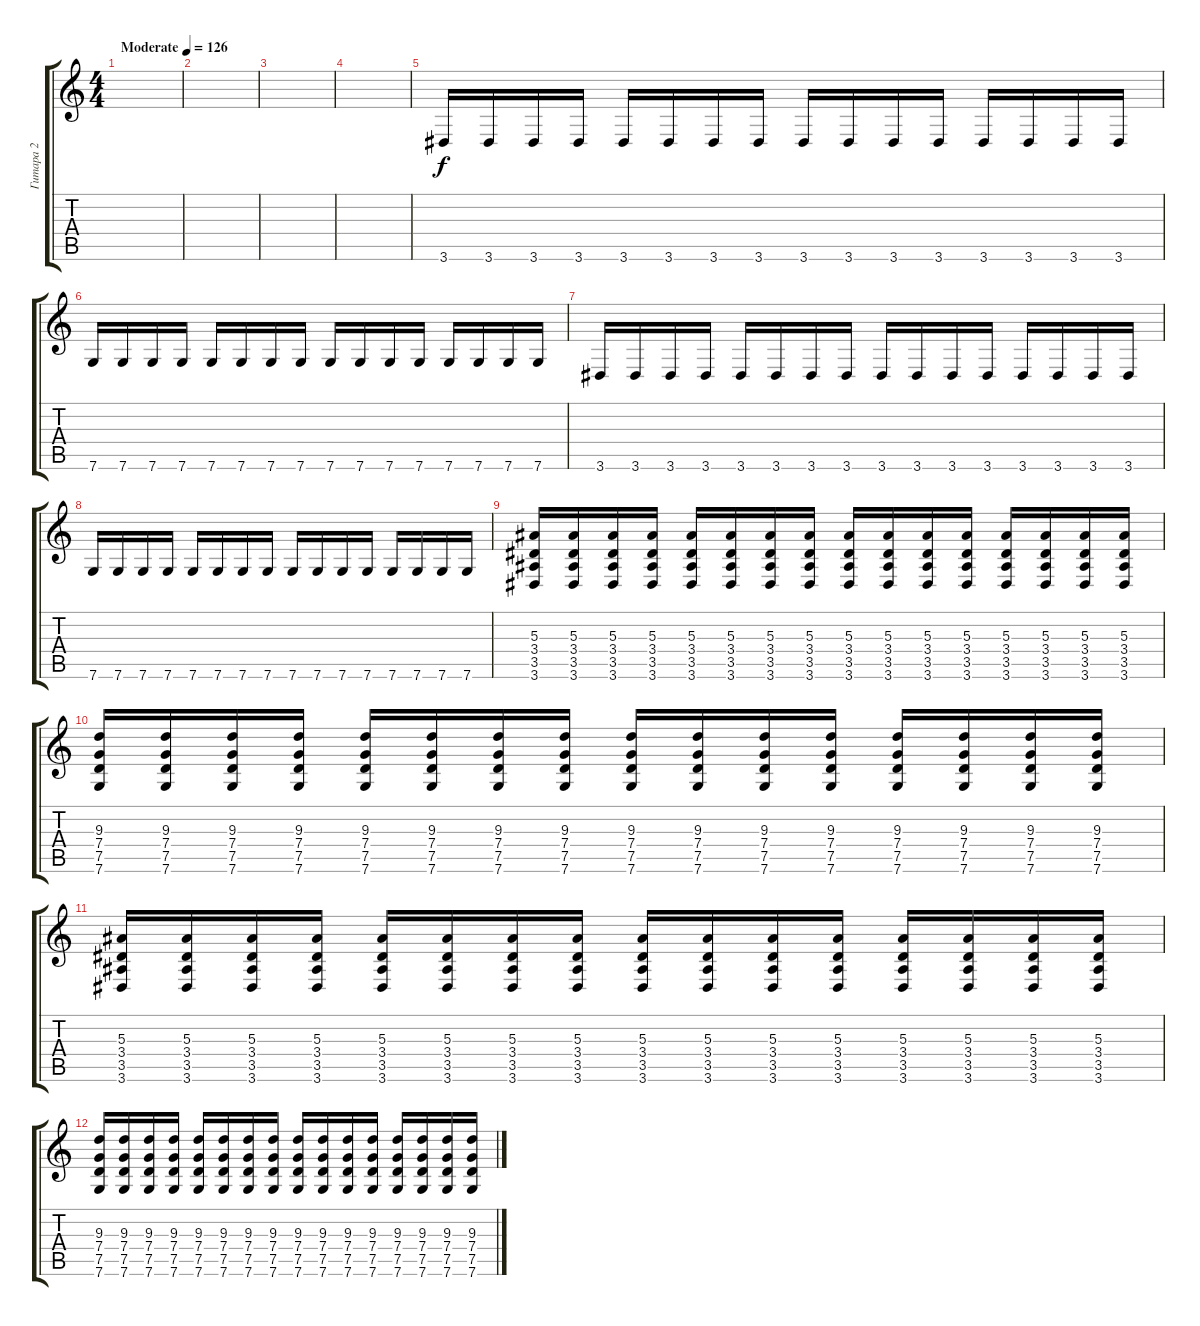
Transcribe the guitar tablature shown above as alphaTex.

\track ("Гитара 2" "Гитара 2") {instrument overdrivenguitar}
\staff {score tabs}
\tuning (D4 A3 F3 C3 G2 C2) {hide}
\ts (4 4)
\tempo (126 "Moderate")
\clef g2
\ks c
|
|
|
|
3.6.16 3.6.16 3.6.16 3.6.16 3.6.16 3.6.16 3.6.16 3.6.16 3.6.16 3.6.16 3.6.16 3.6.16 3.6.16 3.6.16 3.6.16 3.6.16 |
7.6.16 7.6.16 7.6.16 7.6.16 7.6.16 7.6.16 7.6.16 7.6.16 7.6.16 7.6.16 7.6.16 7.6.16 7.6.16 7.6.16 7.6.16 7.6.16 |
3.6.16 3.6.16 3.6.16 3.6.16 3.6.16 3.6.16 3.6.16 3.6.16 3.6.16 3.6.16 3.6.16 3.6.16 3.6.16 3.6.16 3.6.16 3.6.16 |
7.6.16 7.6.16 7.6.16 7.6.16 7.6.16 7.6.16 7.6.16 7.6.16 7.6.16 7.6.16 7.6.16 7.6.16 7.6.16 7.6.16 7.6.16 7.6.16 |
(5.3 3.4 3.5 3.6).16 (5.3 3.4 3.5 3.6).16 (5.3 3.4 3.5 3.6).16 (5.3 3.4 3.5 3.6).16 (5.3 3.4 3.5 3.6).16 (5.3 3.4 3.5 3.6).16 (5.3 3.4 3.5 3.6).16 (5.3 3.4 3.5 3.6).16 (5.3 3.4 3.5 3.6).16 (5.3 3.4 3.5 3.6).16 (5.3 3.4 3.5 3.6).16 (5.3 3.4 3.5 3.6).16 (5.3 3.4 3.5 3.6).16 (5.3 3.4 3.5 3.6).16 (5.3 3.4 3.5 3.6).16 (5.3 3.4 3.5 3.6).16 |
(9.3 7.4 7.5 7.6).16 (9.3 7.4 7.5 7.6).16 (9.3 7.4 7.5 7.6).16 (9.3 7.4 7.5 7.6).16 (9.3 7.4 7.5 7.6).16 (9.3 7.4 7.5 7.6).16 (9.3 7.4 7.5 7.6).16 (9.3 7.4 7.5 7.6).16 (9.3 7.4 7.5 7.6).16 (9.3 7.4 7.5 7.6).16 (9.3 7.4 7.5 7.6).16 (9.3 7.4 7.5 7.6).16 (9.3 7.4 7.5 7.6).16 (9.3 7.4 7.5 7.6).16 (9.3 7.4 7.5 7.6).16 (9.3 7.4 7.5 7.6).16 |
(5.3 3.4 3.5 3.6).16 (5.3 3.4 3.5 3.6).16 (5.3 3.4 3.5 3.6).16 (5.3 3.4 3.5 3.6).16 (5.3 3.4 3.5 3.6).16 (5.3 3.4 3.5 3.6).16 (5.3 3.4 3.5 3.6).16 (5.3 3.4 3.5 3.6).16 (5.3 3.4 3.5 3.6).16 (5.3 3.4 3.5 3.6).16 (5.3 3.4 3.5 3.6).16 (5.3 3.4 3.5 3.6).16 (5.3 3.4 3.5 3.6).16 (5.3 3.4 3.5 3.6).16 (5.3 3.4 3.5 3.6).16 (5.3 3.4 3.5 3.6).16 |
(9.3 7.4 7.5 7.6).16 (9.3 7.4 7.5 7.6).16 (9.3 7.4 7.5 7.6).16 (9.3 7.4 7.5 7.6).16 (9.3 7.4 7.5 7.6).16 (9.3 7.4 7.5 7.6).16 (9.3 7.4 7.5 7.6).16 (9.3 7.4 7.5 7.6).16 (9.3 7.4 7.5 7.6).16 (9.3 7.4 7.5 7.6).16 (9.3 7.4 7.5 7.6).16 (9.3 7.4 7.5 7.6).16 (9.3 7.4 7.5 7.6).16 (9.3 7.4 7.5 7.6).16 (9.3 7.4 7.5 7.6).16 (9.3 7.4 7.5 7.6).16
